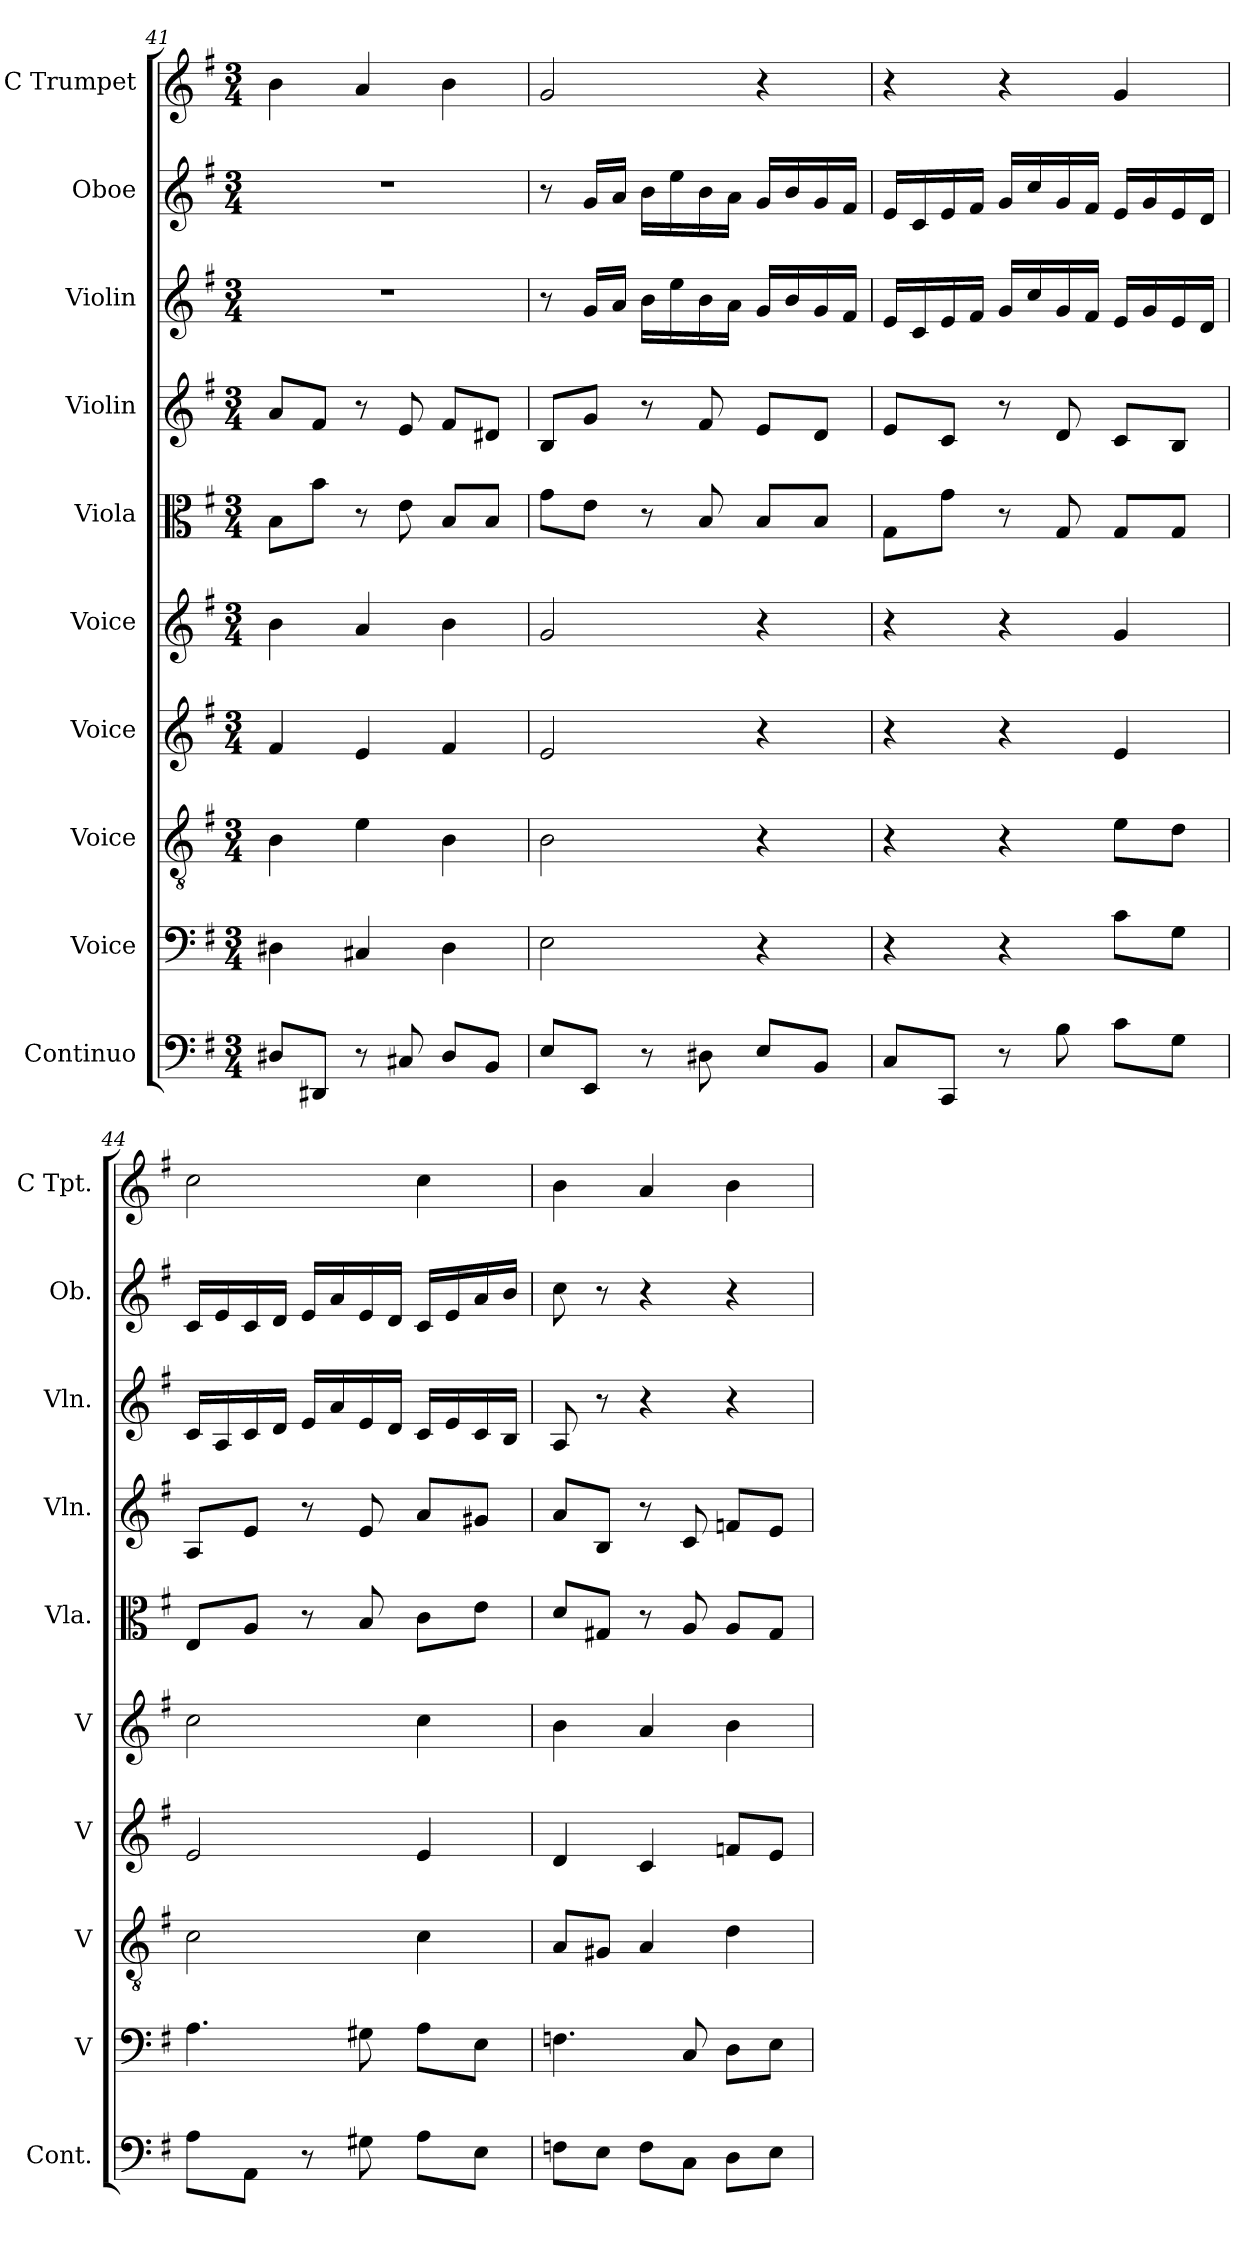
**kern	**kern	**kern	**kern	**kern	**kern	**kern	**kern	**kern	**kern
*part10	*part9	*part8	*part7	*part6	*part5	*part4	*part3	*part2	*part1
*staff10	*staff9	*staff8	*staff7	*staff6	*staff5	*staff4	*staff3	*staff2	*staff1
*I"Continuo	*I"Voice	*I"Voice	*I"Voice	*I"Voice	*I"Viola	*I"Violin	*I"Violin	*I"Oboe	*I"C Trumpet
*I'Cont.	*I'V	*I'V	*I'V	*I'V	*I'Vla.	*I'Vln.	*I'Vln.	*I'Ob.	*I'C Tpt.
*clefF4	*clefF4	*clefGv2	*clefG2	*clefG2	*clefC3	*clefG2	*clefG2	*clefG2	*clefG2
*ITrd7c12	*	*	*	*	*	*	*	*	*
*k[f#]	*k[f#]	*k[f#]	*k[f#]	*k[f#]	*k[f#]	*k[f#]	*k[f#]	*k[f#]	*k[f#]
*M3/4	*M3/4	*M3/4	*M3/4	*M3/4	*M3/4	*M3/4	*M3/4	*M3/4	*M3/4
=41	=41	=41	=41	=41	=41	=41	=41	=41	=41
8DD#X/L	4D#X\	4B\	4f#/	4b\	8B\L	8a/L	2.r	2.r	4b\
8DDD#X/J	.	.	.	.	8b\J	8f#/J	.	.	.
8r	4C#X/	4e\	4e/	4a/	8r	8r	.	.	4a/
8CC#X/	.	.	.	.	8e\	8e/	.	.	.
8DD#/L	4D#\	4B\	4f#/	4b\	8B/L	8f#/L	.	.	4b\
8BBB/J	.	.	.	.	8B/J	8d#X/J	.	.	.
!!LO:PB:g=z
=42	=42	=42	=42	=42	=42	=42	=42	=42	=42
8EE/L	2E\	2B\	2e/	2g/	8g\L	8B/L	8r	8r	2g/
8EEE/J	.	.	.	.	8e\J	8g/J	16g/LL	16g/LL	.
.	.	.	.	.	.	.	16a/JJ	16a/JJ	.
8r	.	.	.	.	8r	8r	16b\LL	16b\LL	.
.	.	.	.	.	.	.	16ee\	16ee\	.
8DD#X\	.	.	.	.	8B/	8f#/	16b\	16b\	.
.	.	.	.	.	.	.	16a\JJ	16a\JJ	.
8EE/L	4r	4r	4r	4r	8B/L	8e/L	16g/LL	16g/LL	4r
.	.	.	.	.	.	.	16b/	16b/	.
8BBB/J	.	.	.	.	8B/J	8d/J	16g/	16g/	.
.	.	.	.	.	.	.	16f#/JJ	16f#/JJ	.
=43	=43	=43	=43	=43	=43	=43	=43	=43	=43
8CC/L	4r	4r	4r	4r	8G\L	8e/L	16e/LL	16e/LL	4r
.	.	.	.	.	.	.	16c/	16c/	.
8CCC/J	.	.	.	.	8g\J	8c/J	16e/	16e/	.
.	.	.	.	.	.	.	16f#/JJ	16f#/JJ	.
8r	4r	4r	4r	4r	8r	8r	16g/LL	16g/LL	4r
.	.	.	.	.	.	.	16cc/	16cc/	.
8BB\	.	.	.	.	8G/	8d/	16g/	16g/	.
.	.	.	.	.	.	.	16f#/JJ	16f#/JJ	.
8C\L	8c\L	8e\L	4e/	4g/	8G/L	8c/L	16e/LL	16e/LL	4g/
.	.	.	.	.	.	.	16g/	16g/	.
8GG\J	8G\J	8d\J	.	.	8G/J	8B/J	16e/	16e/	.
.	.	.	.	.	.	.	16d/JJ	16d/JJ	.
=44	=44	=44	=44	=44	=44	=44	=44	=44	=44
8AA\L	4.A\	2c\	2e/	2cc\	8E/L	8A/L	16c/LL	16c/LL	2cc\
.	.	.	.	.	.	.	16A/	16e/	.
8AAA\J	.	.	.	.	8A/J	8e/J	16c/	16c/	.
.	.	.	.	.	.	.	16d/JJ	16d/JJ	.
8r	.	.	.	.	8r	8r	16e/LL	16e/LL	.
.	.	.	.	.	.	.	16a/	16a/	.
8GG#X\	8G#X\	.	.	.	8B/	8e/	16e/	16e/	.
.	.	.	.	.	.	.	16d/JJ	16d/JJ	.
8AA\L	8A\L	4c\	4e/	4cc\	8c\L	8a/L	16c/LL	16c/LL	4cc\
.	.	.	.	.	.	.	16e/	16e/	.
8EE\J	8E\J	.	.	.	8e\J	8g#X/J	16c/	16a/	.
.	.	.	.	.	.	.	16B/JJ	16b/JJ	.
=45	=45	=45	=45	=45	=45	=45	=45	=45	=45
8FFn\L	4.Fn\	8A/L	4d/	4b\	8d/L	8a/L	8A/	8cc\	4b\
8EE\J	.	8G#X/J	.	.	8G#X/J	8B/J	8r	8r	.
8FF\L	.	4A/	4c/	4a/	8r	8r	4r	4r	4a/
8CC\J	8C/	.	.	.	8A/	8c/	.	.	.
8DD\L	8D\L	4d\	8fn/L	4b\	8A/L	8fn/L	4r	4r	4b\
8EE\J	8E\J	.	8e/J	.	8G#/J	8e/J	.	.	.
=	=	=	=	=	=	=	=	=	=
*-	*-	*-	*-	*-	*-	*-	*-	*-	*-
